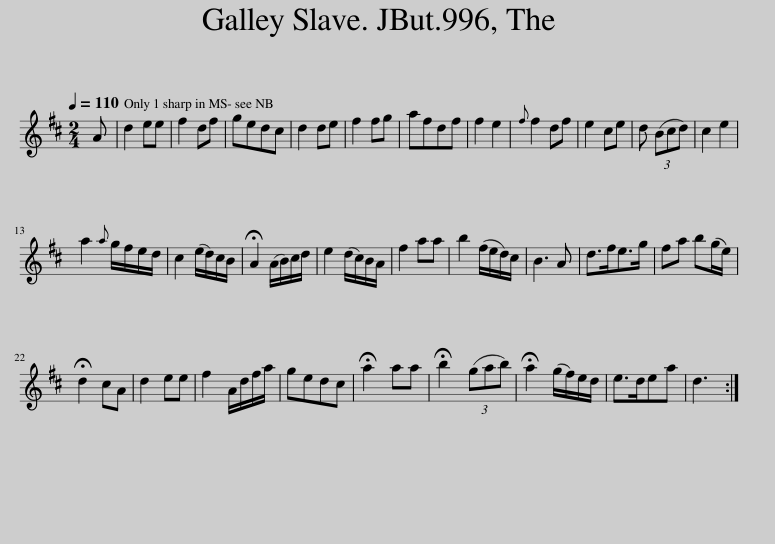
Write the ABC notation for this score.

X:1
L:1/8
Q:1/4=110
M:2/4
I:linebreak $
K:D
V:1 treble
V:1
 A | d2 ee | f2 df | gedc | d2 de | %5
 f2 fg | afdf | f2 e2 |{f} f2 df | e2 ce | %10
 d (3(Bcd) | c2 e2 |$ a2{a} g/f/e/d/ | c2 (e/d/)c/B/ | !fermata!A2 (A/B/)c/d/ | %15
 e2 (d/c/)B/A/ | f2 aa | b2 (f/e/d/)c/ | B3 A | d>fe>g | %20
 fa b(g/e/) |$ !fermata!d2 cA | d2 ee | f2 A/d/f/a/ | gedc | %25
 !fermata!a2 aa | !fermata!b2 (3(gab) | !fermata!a2 (g/f/)e/d/ | e>dea | d3 :| %30
